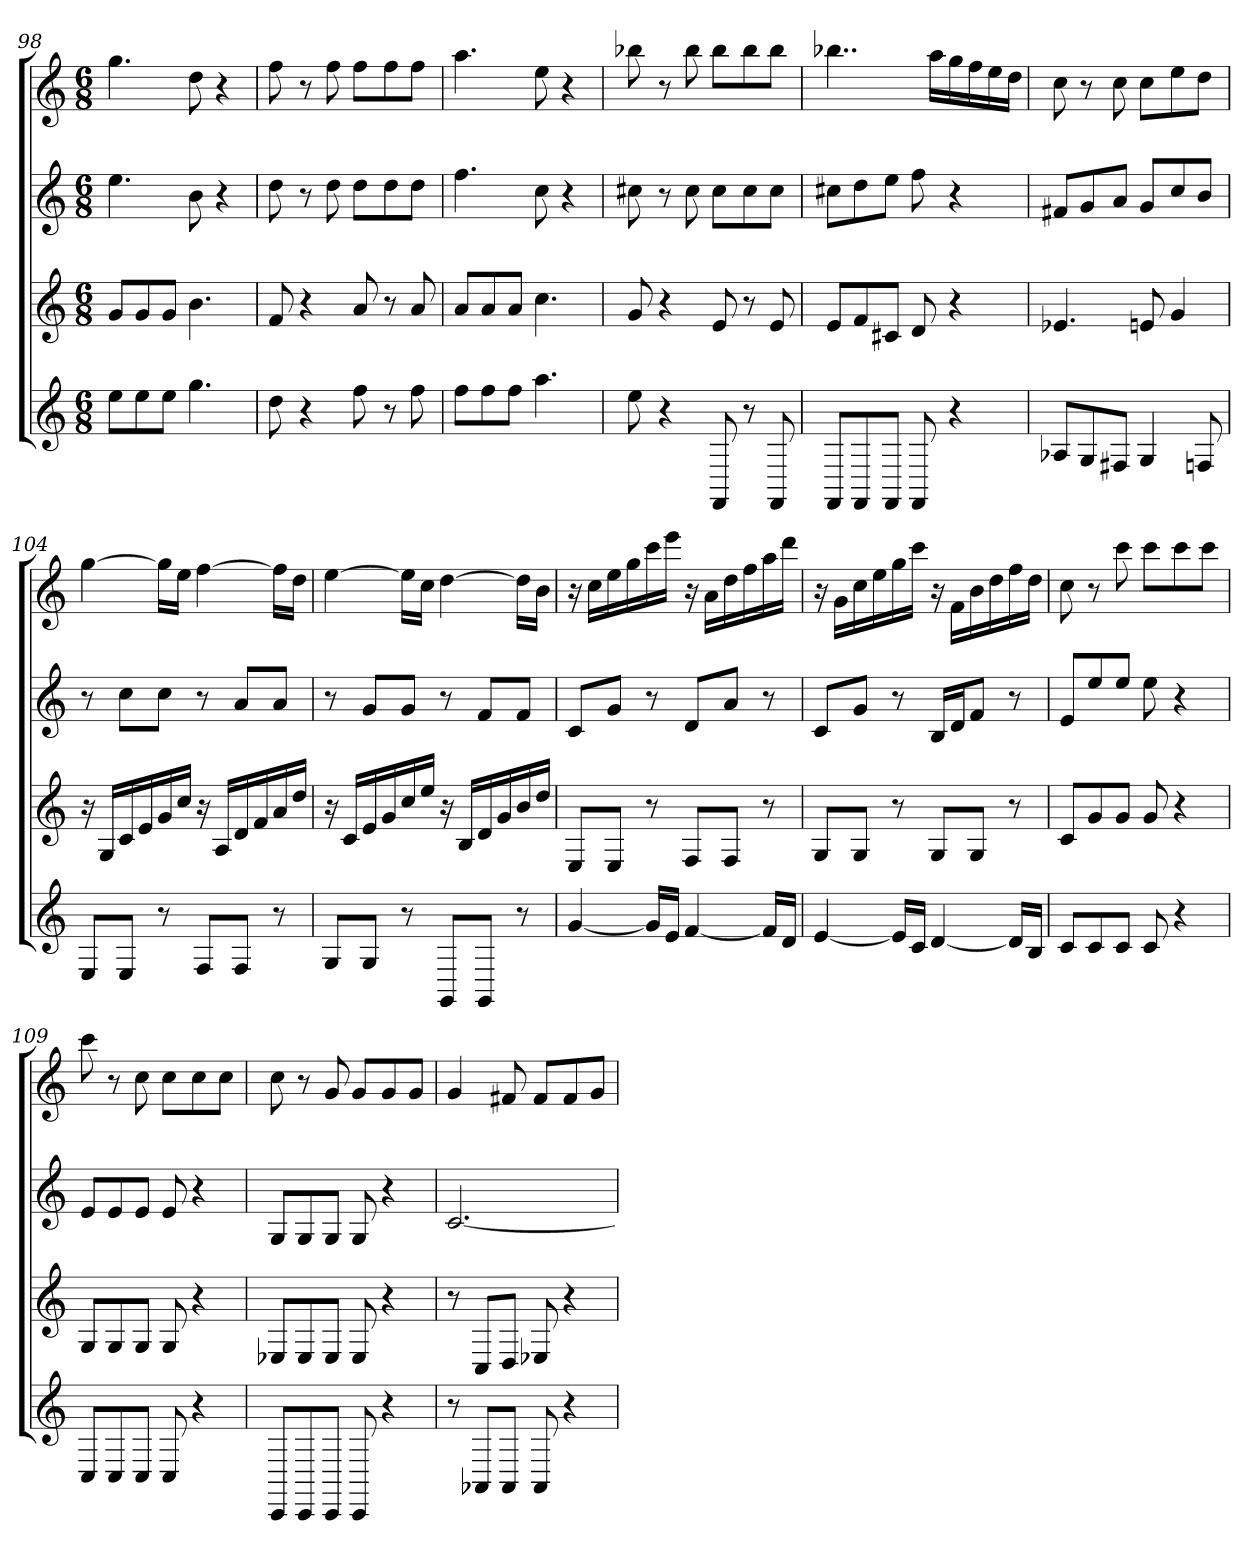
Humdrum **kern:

**kern	**kern	**kern	**kern
*part4	*part3	*part2	*part1
*staff4	*staff3	*staff2	*staff1
*k[]	*k[]	*k[]	*k[]
*C:	*C:	*C:	*C:
*M6/8	*M6/8	*M6/8	*M6/8
=98	=98	=98	=98
8eeL	8gL	4.ee	4.gg
8ee	8g	.	.
8eeJ	8gJ	.	.
4.gg	4.b	8b	8dd
.	.	4r	4r
=99	=99	=99	=99
8dd	8f	8dd	8ff
4r	4r	8r	8r
.	.	8dd	8ff
8ff	8a	8ddL	8ffL
8r	8r	8dd	8ff
8ff	8a	8ddJ	8ffJ
=100	=100	=100	=100
8ffL	8aL	4.ff	4.aa
8ff	8a	.	.
8ffJ	8aJ	.	.
4.aa	4.cc	8cc	8ee
.	.	4r	4r
=101	=101	=101	=101
8ee	8g	8cc#X	8bb-X
4r	4r	8r	8r
.	.	8cc#	8bb-
8FF	8e	8cc#L	8bb-L
8r	8r	8cc#	8bb-
8FF	8e	8cc#J	8bb-J
=102	=102	=102	=102
8FFL	8eL	8cc#XL	4..bb-X
8FF	8f	8dd	.
8FFJ	8c#XJ	8eeJ	.
8FF	8d	8ff	.
.	.	.	16aaLL
4r	4r	4r	16gg
.	.	.	16ff
.	.	.	16ee
.	.	.	16ddJJ
=103	=103	=103	=103
8A-XL	4.e-X	8f#XL	8cc
8G	.	8g	8r
8F#XJ	.	8aJ	8cc
4G	8en	8gL	8ccL
.	4g	8cc	8ee
8Fn	.	8bJ	8ddJ
=104	=104	=104	=104
8EL	16r	8r	[4gg
.	16GLL	.	.
8EJ	16c	8ccL	.
.	16e	.	.
8r	16g	8ccJ	16ggLL]
.	16ccJJ	.	16eeJJ
8FL	16r	8r	[4ff
.	16ALL	.	.
8FJ	16d	8aL	.
.	16f	.	.
8r	16a	8aJ	16ffLL]
.	16ddJJ	.	16ddJJ
=105	=105	=105	=105
8GL	16r	8r	[4ee
.	16cLL	.	.
8GJ	16e	8gL	.
.	16g	.	.
8r	16cc	8gJ	16eeLL]
.	16eeJJ	.	16ccJJ
8GGL	16r	8r	[4dd
.	16BLL	.	.
8GGJ	16d	8fL	.
.	16g	.	.
8r	16b	8fJ	16ddLL]
.	16ddJJ	.	16bJJ
=106	=106	=106	=106
[4g	8EL	8cL	16r
.	.	.	16ccLL
.	8EJ	8gJ	16ee
.	.	.	16gg
16gLL]	8r	8r	16ccc
16eJJ	.	.	16eeeJJ
[4f	8FL	8dL	16r
.	.	.	16aLL
.	8FJ	8aJ	16dd
.	.	.	16ff
16fLL]	8r	8r	16aa
16dJJ	.	.	16dddJJ
=107	=107	=107	=107
[4e	8GL	8cL	16r
.	.	.	16gLL
.	8GJ	8gJ	16cc
.	.	.	16ee
16eLL]	8r	8r	16gg
16cJJ	.	.	16cccJJ
[4d	8GL	16BLL	16r
.	.	16dJ	16fLL
.	8GJ	8fJ	16b
.	.	.	16dd
16dLL]	8r	8r	16ff
16BJJ	.	.	16ddJJ
=108	=108	=108	=108
8cL	8cL	8eL	8cc
8c	8g	8ee	8r
8cJ	8gJ	8eeJ	8ccc
8c	8g	8ee	8cccL
4r	4r	4r	8ccc
.	.	.	8cccJ
=109	=109	=109	=109
8CL	8GL	8eL	8ccc
8C	8G	8e	8r
8CJ	8GJ	8eJ	8cc
8C	8G	8e	8ccL
4r	4r	4r	8cc
.	.	.	8ccJ
=110	=110	=110	=110
8CCL	8E-XL	8GL	8cc
8CC	8E-	8G	8r
8CCJ	8E-J	8GJ	8g
8CC	8E-	8G	8gL
4r	4r	4r	8g
.	.	.	8gJ
=111	=111	=111	=111
8r	8r	[2.c	4g
8AA-XL	8CL	.	.
8AA-J	8DJ	.	8f#X
8AA-	8E-X	.	8f#L
4r	4r	.	8f#
.	.	.	8gJ
=	=	=	=
*-	*-	*-	*-
